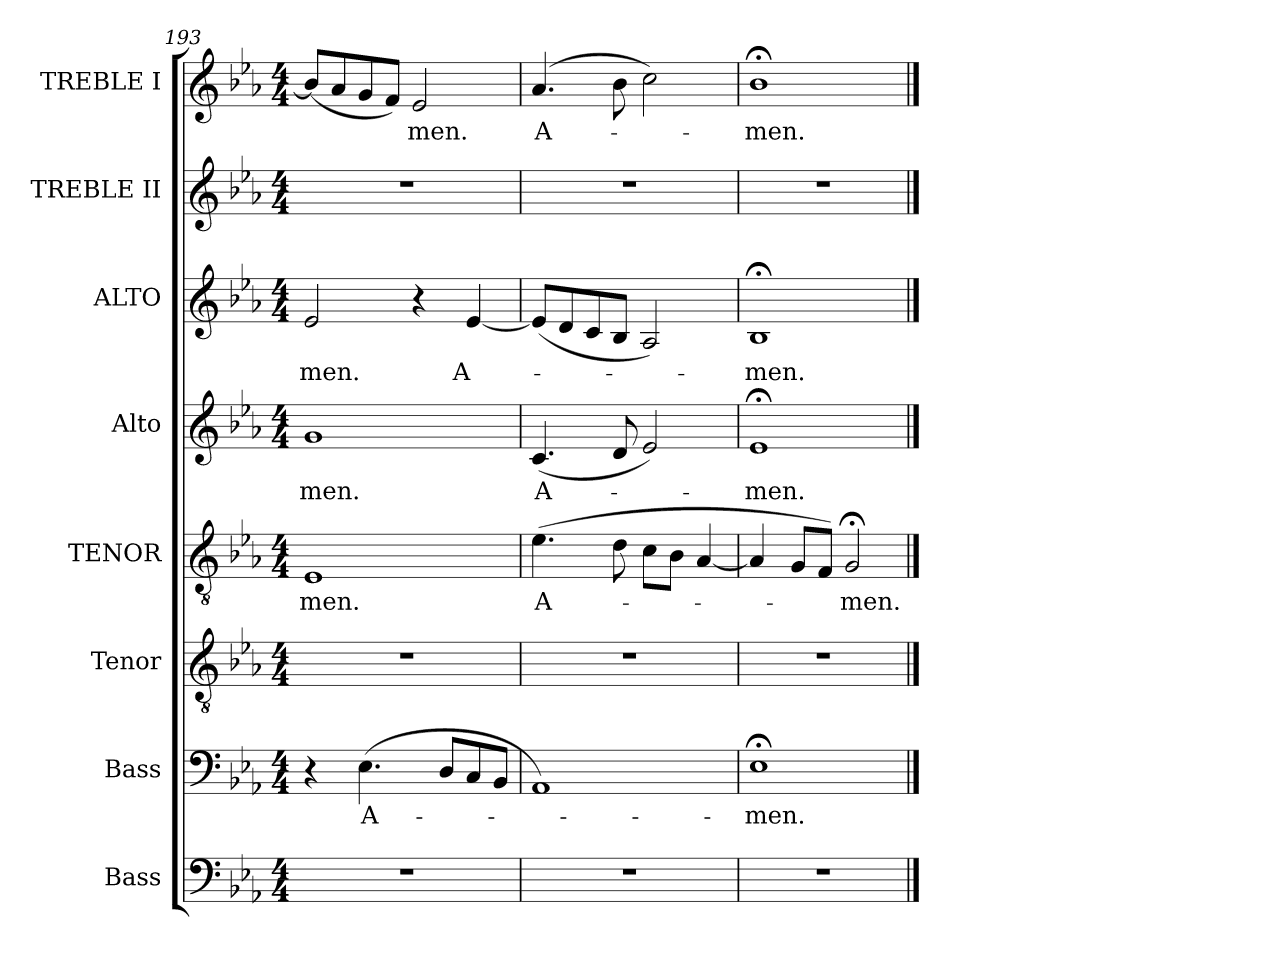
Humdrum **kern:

**kern	**kern	**text	**kern	**kern	**text	**kern	**text	**kern	**text	**kern	**kern	**text
*part8	*part7	*part7	*part6	*part5	*part5	*part4	*part4	*part3	*part3	*part2	*part1	*part1
*staff8	*staff7	*staff7	*staff6	*staff5	*staff5	*staff4	*staff4	*staff3	*staff3	*staff2	*staff1	*staff1
*I"Bass	*I"Bass	*	*I"Tenor	*I"TENOR	*	*I"Alto	*	*I"ALTO	*	*I"TREBLE II	*I"TREBLE I	*
*I'B.	*I'B.	*	*I'T.	*I'T.	*	*I'A.	*	*I'A.	*	*	*	*
*clefF4	*clefF4	*	*clefGv2	*clefGv2	*	*clefG2	*	*clefG2	*	*clefG2	*clefG2	*
*	*	*	*ITrd7c12	*ITrd7c12	*	*	*	*	*	*	*	*
*k[b-e-a-]	*k[b-e-a-]	*	*k[b-e-a-]	*k[b-e-a-]	*	*k[b-e-a-]	*	*k[b-e-a-]	*	*k[b-e-a-]	*k[b-e-a-]	*
*E-:	*E-:	*	*E-:	*E-:	*	*E-:	*	*E-:	*	*E-:	*E-:	*
*M4/4	*M4/4	*	*M4/4	*M4/4	*	*M4/4	*	*M4/4	*	*M4/4	*M4/4	*
=193	=193	=193	=193	=193	=193	=193	=193	=193	=193	=193	=193	=193
!	!	!	!	!	!LO:LY:b:color=#000000	!	!	!	!	!	!	!
!	!	!	!	!	!	!	!LO:LY:b:color=#000000	!	!	!	!	!
!	!	!	!	!	!	!	!	!	!LO:LY:b:color=#000000	!	!	!
1r	4r	.	1r	1EE-i	-men.	1gi	-men.	2e-i/	-men.	1r	(8b-i/L]	.
.	.	.	.	.	.	.	.	.	.	.	8a-i/	.
!	!	!LO:LY:b:color=#000000	!	!	!	!	!	!	!	!	!	!
.	(4.E-i\	A-	.	.	.	.	.	.	.	.	8gi/	.
.	.	.	.	.	.	.	.	.	.	.	8fi/J)	.
!	!	!	!	!	!	!	!	!	!	!	!	!LO:LY:b:color=#000000
.	.	.	.	.	.	.	.	4r	.	.	2e-i/	-men.
.	8Di/L	.	.	.	.	.	.	.	.	.	.	.
!	!	!	!	!	!	!	!	!	!LO:LY:b:color=#000000	!	!	!
.	8Ci/	.	.	.	.	.	.	[4e-i/	A-	.	.	.
.	8BB-i/J	.	.	.	.	.	.	.	.	.	.	.
=194	=194	=194	=194	=194	=194	=194	=194	=194	=194	=194	=194	=194
!	!	!	!	!	!LO:LY:b:color=#000000	!	!	!	!	!	!	!
!	!	!	!	!	!	!	!LO:LY:b:color=#000000	!	!	!	!	!
!	!	!	!	!	!	!	!	!	!	!	!	!LO:LY:b:color=#000000
1r	1AA-i)	.	1r	(4.E-i\	A-	(4.ci/	A-	(8e-i/L]	.	1r	(4.a-i/	A-
.	.	.	.	.	.	.	.	8di/	.	.	.	.
.	.	.	.	.	.	.	.	8ci/	.	.	.	.
.	.	.	.	8Di\	.	8di/	.	8B-i/J	.	.	8b-i\	.
.	.	.	.	8Ci\L	.	2e-i/)	.	2A-i/)	.	.	2cci\)	.
.	.	.	.	8BB-i\J	.	.	.	.	.	.	.	.
.	.	.	.	[4AA-i/	.	.	.	.	.	.	.	.
=195	=195	=195	=195	=195	=195	=195	=195	=195	=195	=195	=195	=195
!	!	!LO:LY:b:color=#000000	!	!	!	!	!	!	!	!	!	!
!	!	!	!	!	!	!	!LO:LY:b:color=#000000	!	!	!	!	!
!	!	!	!	!	!	!	!	!	!LO:LY:b:color=#000000	!	!	!
!	!	!	!	!	!	!	!	!	!	!	!	!LO:LY:b:color=#000000
1r	1E-;i	-men.	1r	4AA-i/]	.	1e-;i	-men.	1B-;i	-men.	1r	1b-;i	-men.
.	.	.	.	8GGi/L	.	.	.	.	.	.	.	.
.	.	.	.	8FFi/J)	.	.	.	.	.	.	.	.
!	!	!	!	!	!LO:LY:b:color=#000000	!	!	!	!	!	!	!
.	.	.	.	2GG;i/	-men.	.	.	.	.	.	.	.
==	==	==	==	==	==	==	==	==	==	==	==	==
*-	*-	*-	*-	*-	*-	*-	*-	*-	*-	*-	*-	*-
